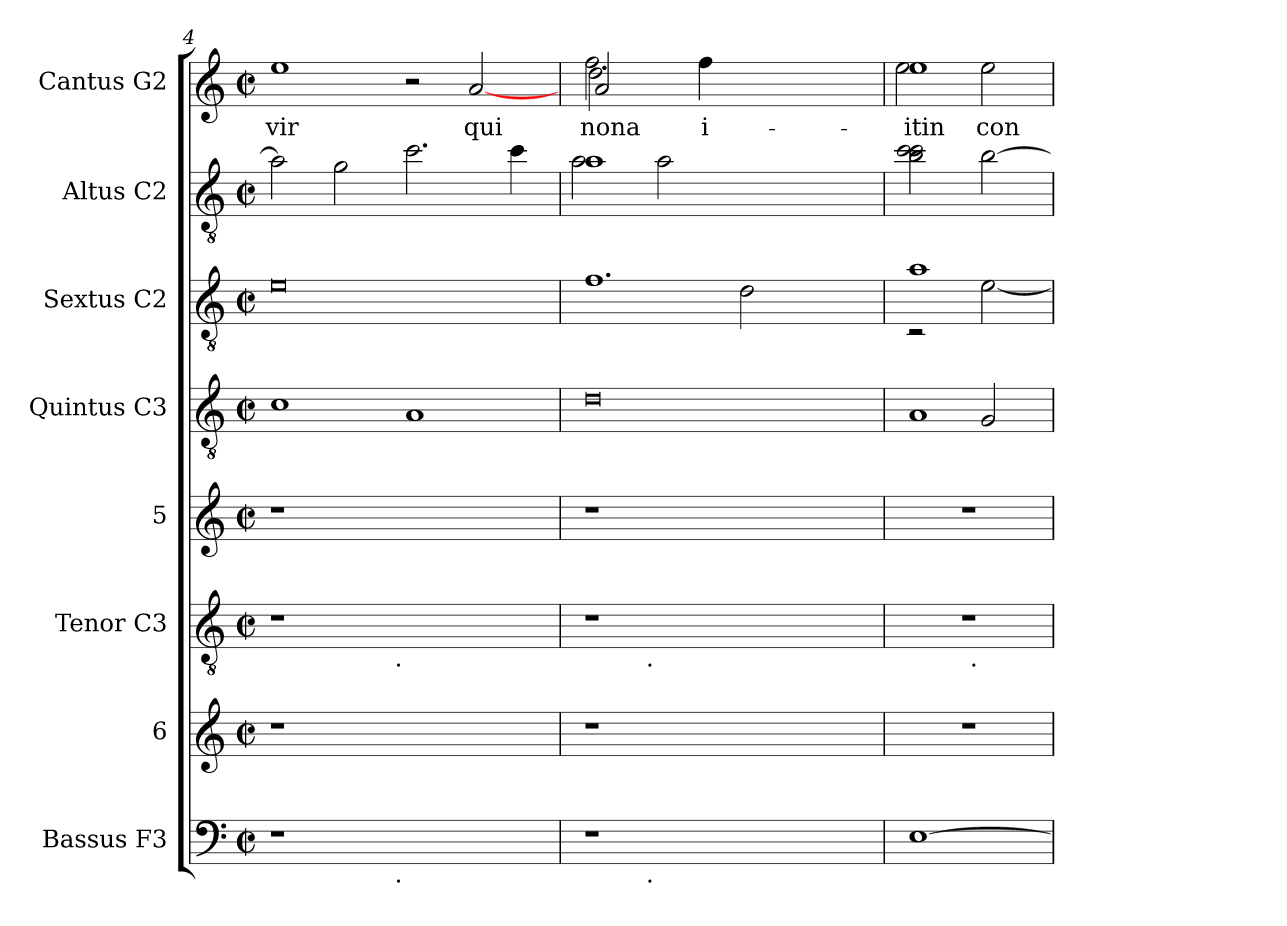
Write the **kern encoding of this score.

**kern	**kern	**kern	**kern	**kern	**kern	**kern	**kern	**text
*part8	*part7	*part6	*part5	*part4	*part3	*part2	*part1	*part1
*staff8	*staff7	*staff6	*staff5	*staff4	*staff3	*staff2	*staff1	*staff1
*I"Bassus F3	*I"6	*I"Tenor C3	*I"5	*I"Quintus C3	*I"Sextus C2	*I"Altus C2	*I"Cantus G2	*
*I'B	*	*I'T	*	*	*	*I'A	*I'C	*
*clefF4	*clefG2	*clefGv2	*clefG2	*clefGv2	*clefGv2	*clefGv2	*clefG2	*
*ITrd7c12	*	*	*	*	*	*	*	*
*k[]	*k[]	*k[]	*k[]	*k[]	*k[]	*k[]	*k[]	*
*C:	*C:	*C:	*C:	*C:	*C:	*C:	*C:	*
*M2/2	*M2/2	*M2/2	*M2/2	*M2/2	*M2/2	*M2/2	*M2/2	*
*met(c|)	*met(c|)	*met(c|)	*met(c|)	*met(c|)	*met(c|)	*met(c|)	*met(c|)	*
=4	=4	=4	=4	=4	=4	=4	=4	=4
!	!	!	!	!	!	!	!	!LO:LY:b
*^	*	*^	*	*	*	*	*	*
1r	2ryy	1r	1r	2ryy	1r	1c	0e	2a\]	1ee	vir
.	4...ryy	.	.	4...ryy	.	.	.	2g\	.	.
!	!	!	!	!LO:TX:b:t=.	!	!	!	!	!	!
!	!LO:TX:b:t=.	!	!	!	!	!	!	!	!	!
.	1ryy	.	.	1ryy	.	.	.	.	.	.
1ryy	.	1ryy	1ryy	.	1ryy	1A	.	2.cc\	2r	.
!	!	!	!	!	!	!	!	!	!	!LO:LY:b
.	.	.	.	.	.	.	.	.	[<2a/	qui
.	.	.	.	.	.	.	.	4cc\	.	.
.	32ryy	.	.	32ryy	.	.	.	.	.	.
=5	=5	=5	=5	=5	=5	=5	=5	=5	=5	=5
*	*	*	*	*	*	*	*^	*^	*^	*
*	*	*	*	*	*	*	*	*	*	*	*	*^	*
!	!	!	!	!	!	!	!	!	!	!	!	!	!	!LO:LY:b
1r	4...ryy	1r	1r	4...ryy	1r	0d	1.f	1ryy	1a	2a\	2.ff\	2dd\	2a/	-nona
!	!	!	!	!LO:TX:b:t=.	!	!	!	!	!	!	!	!	!	!
!	!LO:TX:b:t=.	!	!	!	!	!	!	!	!	!	!	!	!	!
.	1ryy	.	.	1ryy	.	.	.	.	.	.	.	.	.	.
.	.	.	.	.	.	.	.	.	.	2a\	.	1ryy	1ryy	.
!	!	!	!	!	!	!	!	!	!	!	!	!	!	!LO:LY:b
.	.	.	.	.	.	.	.	.	.	.	4ff\	.	.	i-
1ryy	.	1ryy	1ryy	.	1ryy	.	.	2d\	1ryy	1ryy	1ryy	.	.	.
.	2ryy	.	.	2ryy	.	.	.	.	.	.	.	.	.	.
.	.	.	.	.	.	.	2ryy	2ryy	.	.	.	2ryy	2ryy	.
.	32ryy	.	.	32ryy	.	.	.	.	.	.	.	.	.	.
=6	=6	=6	=6	=6	=6	=6	=6	=6	=6	=6	=6	=6	=6	=6
*	*	*	*	*	*	*^	*	*	*	*	*	*	*	*
!	!	!	!	!	!	!	!	!	!	!	!	!	!	!	!LO:LY:b
*	*	*	*	*	*	*	*	*	*	*v	*v	*	*	*	*
*v	*v	*	*	*	*	*	*	*	*	*	*	*v	*v	*
[>1EE	1r	1r	4...ryy	1r	1A	2ryy	1a	2rC	2b\ 2cc\ 2cc\	1ee	2ee\	itin
!	!	!	!LO:TX:b:t=.	!	!	!	!	!	!	!	!	!
.	.	.	2ryy	.	.	.	.	.	.	.	.	.
!	!	!	!	!	!	!	!	!	!	!	!	!LO:LY:b
.	.	.	.	.	.	2G/	.	[>2e\	[>2b\	.	2ee\	con-
.	.	.	32ryy	.	.	.	.	.	.	.	.	.
*	*	*	*	*	*v	*v	*	*	*	*v	*v	*
*	*	*v	*v	*	*	*v	*v	*	*	*
=	=	=	=	=	=	=	=	=
*-	*-	*-	*-	*-	*-	*-	*-	*-
